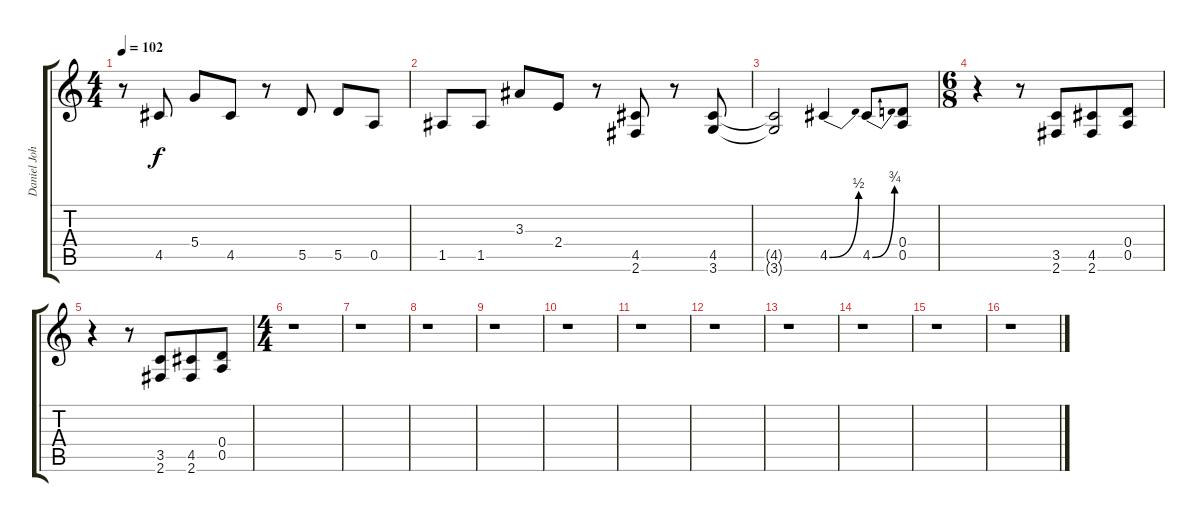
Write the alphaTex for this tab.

\track ("Daniel Johns (gtr2)" "Daniel Joh") {instrument distortionguitar}
\staff {score tabs}
\tuning (E4 B3 G3 D3 A2 E2) {hide}
\ts (4 4)
\tempo 102
\clef g2
\ks c
r.8{dy f} 4.5.8 5.4.8 4.5.8 r.8 5.5.8 5.5.8 0.5.8 |
1.5.8 1.5.8 3.3.8 2.4.8 r.8 (4.5 2.6).8 r.8 (4.5 3.6).8 |
(4.5{t} 3.6{t}).2 4.5{be (bend 0 0 60 2)}.4 4.5{be (bend 0 0 60 3)}.8 (0.4 0.5).8 |
\ts (6 8)
r.4 r.8 (3.5 2.6).8 (4.5 2.6).8 (0.4 0.5).8 |
r.4 r.8 (3.5 2.6).8 (4.5 2.6).8 (0.4 0.5).8 |
\ts (4 4)
r.1 |
r.1 |
r.1 |
r.1 |
r.1 |
r.1 |
r.1 |
r.1 |
r.1 |
r.1 |
r.1
